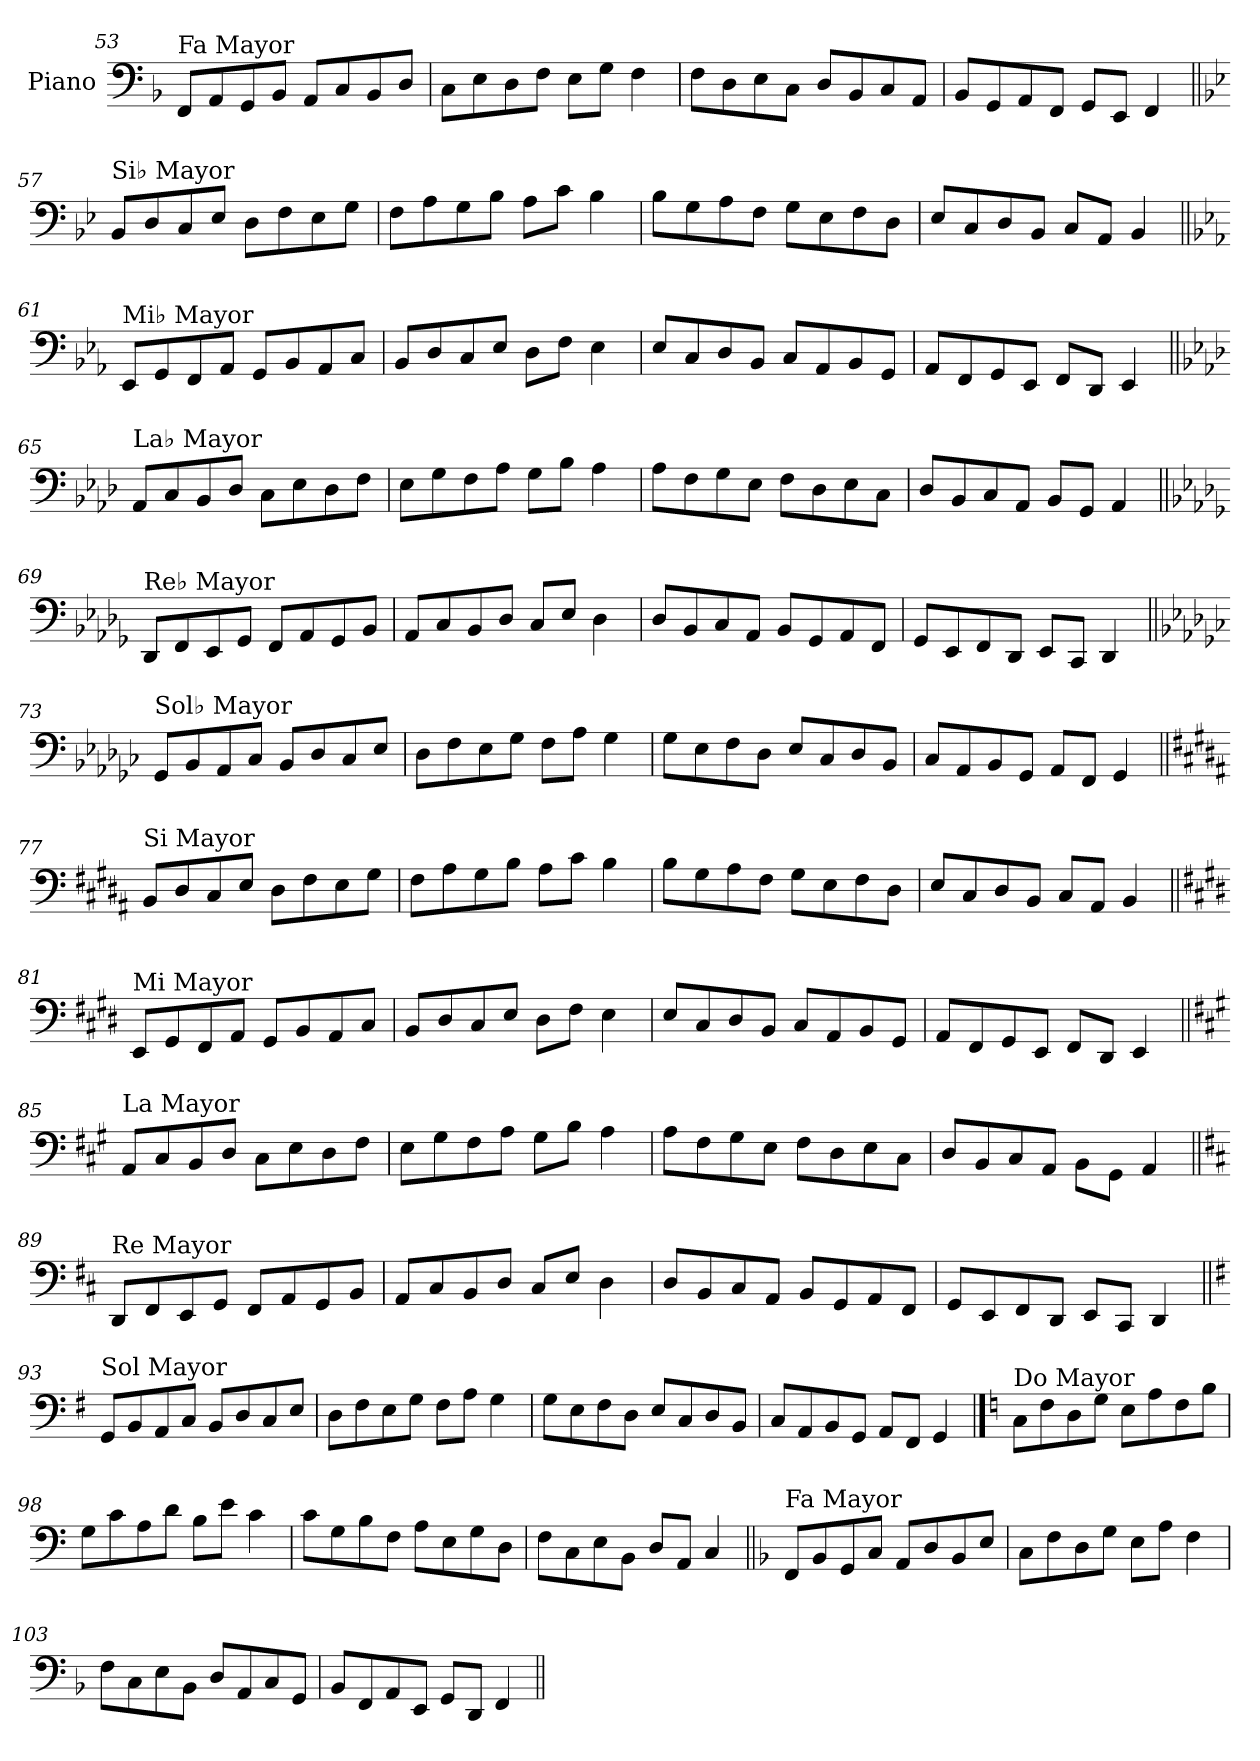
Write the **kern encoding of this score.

**kern
*part1
*staff1
*I"Piano
*I'Pno.
!!LO:LB:g=z
*clefF4
*k[b-]
=53
!LO:TX:a:t=Fa Mayor
8FF/L
8AA/
8GG/
8BB-/J
8AA/L
8C/
8BB-/
8D/J
=54
8C\L
8E\
8D\
8F\J
8E\L
8G\J
4F\
=55
8F\L
8D\
8E\
8C\J
8D/L
8BB-/
8C/
8AA/J
=56
8BB-/L
8GG/
8AA/
8FF/J
8GG/L
8EE/J
4FF/
!!LO:LB:g=z
=57||
*k[b-e-]
!LO:TX:a:t=Si♭ Mayor
8BB-/L
8D/
8C/
8E-/J
8D\L
8F\
8E-\
8G\J
=58
8F\L
8A\
8G\
8B-\J
8A\L
8c\J
4B-\
=59
8B-\L
8G\
8A\
8F\J
8G\L
8E-\
8F\
8D\J
=60
8E-/L
8C/
8D/
8BB-/J
8C/L
8AA/J
4BB-/
!!LO:LB:g=z
=61||
*k[b-e-a-]
!LO:TX:a:t=Mi♭ Mayor
8EE-/L
8GG/
8FF/
8AA-/J
8GG/L
8BB-/
8AA-/
8C/J
=62
8BB-/L
8D/
8C/
8E-/J
8D\L
8F\J
4E-\
=63
8E-/L
8C/
8D/
8BB-/J
8C/L
8AA-/
8BB-/
8GG/J
=64
8AA-/L
8FF/
8GG/
8EE-/J
8FF/L
8DD/J
4EE-/
!!LO:LB:g=z
=65||
*k[b-e-a-d-]
!LO:TX:a:t=La♭ Mayor
8AA-/L
8C/
8BB-/
8D-/J
8C\L
8E-\
8D-\
8F\J
=66
8E-\L
8G\
8F\
8A-\J
8G\L
8B-\J
4A-\
=67
8A-\L
8F\
8G\
8E-\J
8F\L
8D-\
8E-\
8C\J
=68
8D-/L
8BB-/
8C/
8AA-/J
8BB-/L
8GG/J
4AA-/
!!LO:LB:g=z
=69||
*k[b-e-a-d-g-]
!LO:TX:a:t=Re♭ Mayor
8DD-/L
8FF/
8EE-/
8GG-/J
8FF/L
8AA-/
8GG-/
8BB-/J
=70
8AA-/L
8C/
8BB-/
8D-/J
8C/L
8E-/J
4D-\
=71
8D-/L
8BB-/
8C/
8AA-/J
8BB-/L
8GG-/
8AA-/
8FF/J
=72
8GG-/L
8EE-/
8FF/
8DD-/J
8EE-/L
8CC/J
4DD-/
!!LO:LB:g=z
=73||
*k[b-e-a-d-g-c-]
!LO:TX:a:t=Sol♭ Mayor
8GG-/L
8BB-/
8AA-/
8C-/J
8BB-/L
8D-/
8C-/
8E-/J
=74
8D-\L
8F\
8E-\
8G-\J
8F\L
8A-\J
4G-\
=75
8G-\L
8E-\
8F\
8D-\J
8E-/L
8C-/
8D-/
8BB-/J
=76
8C-/L
8AA-/
8BB-/
8GG-/J
8AA-/L
8FF/J
4GG-/
!!LO:LB:g=z
=77||
*k[f#c#g#d#a#]
!LO:TX:a:t=Si Mayor
8BB/L
8D#/
8C#/
8E/J
8D#\L
8F#\
8E\
8G#\J
=78
8F#\L
8A#\
8G#\
8B\J
8A#\L
8c#\J
4B\
=79
8B\L
8G#\
8A#\
8F#\J
8G#\L
8E\
8F#\
8D#\J
=80
8E/L
8C#/
8D#/
8BB/J
8C#/L
8AA#/J
4BB/
!!LO:LB:g=z
=81||
*k[f#c#g#d#]
!LO:TX:a:t=Mi Mayor
8EE/L
8GG#/
8FF#/
8AA/J
8GG#/L
8BB/
8AA/
8C#/J
=82
8BB/L
8D#/
8C#/
8E/J
8D#\L
8F#\J
4E\
=83
8E/L
8C#/
8D#/
8BB/J
8C#/L
8AA/
8BB/
8GG#/J
=84
8AA/L
8FF#/
8GG#/
8EE/J
8FF#/L
8DD#/J
4EE/
!!LO:LB:g=z
=85||
*k[f#c#g#]
!LO:TX:a:t=La Mayor
8AA/L
8C#/
8BB/
8D/J
8C#\L
8E\
8D\
8F#\J
=86
8E\L
8G#\
8F#\
8A\J
8G#\L
8B\J
4A\
=87
8A\L
8F#\
8G#\
8E\J
8F#\L
8D\
8E\
8C#\J
=88
8D/L
8BB/
8C#/
8AA/J
8BB\L
8GG#\J
4AA/
!!LO:LB:g=z
=89||
*k[f#c#]
!LO:TX:a:t=Re Mayor
8DD/L
8FF#/
8EE/
8GG/J
8FF#/L
8AA/
8GG/
8BB/J
=90
8AA/L
8C#/
8BB/
8D/J
8C#/L
8E/J
4D\
=91
8D/L
8BB/
8C#/
8AA/J
8BB/L
8GG/
8AA/
8FF#/J
=92
8GG/L
8EE/
8FF#/
8DD/J
8EE/L
8CC#/J
4DD/
!!LO:LB:g=z
=93||
*k[f#]
!LO:TX:a:t=Sol Mayor
8GG/L
8BB/
8AA/
8C/J
8BB/L
8D/
8C/
8E/J
=94
8D\L
8F#\
8E\
8G\J
8F#\L
8A\J
4G\
=95
8G\L
8E\
8F#\
8D\J
8E/L
8C/
8D/
8BB/J
=96
8C/L
8AA/
8BB/
8GG/J
8AA/L
8FF#/J
4GG/
!!LO:PB:g=z
==97
*k[]
!LO:TX:a:t=Do Mayor
8C\L
8F\
8D\
8G\J
8E\L
8A\
8F\
8B\J
=98
8G\L
8c\
8A\
8d\J
8B\L
8e\J
4c\
=99
8c\L
8G\
8B\
8F\J
8A\L
8E\
8G\
8D\J
=100
8F\L
8C\
8E\
8BB\J
8D/L
8AA/J
4C/
!!LO:LB:g=z
=101||
*k[b-]
!LO:TX:a:t=Fa Mayor
8FF/L
8BB-/
8GG/
8C/J
8AA/L
8D/
8BB-/
8E/J
=102
8C\L
8F\
8D\
8G\J
8E\L
8A\J
4F\
=103
8F\L
8C\
8E\
8BB-\J
8D/L
8AA/
8C/
8GG/J
=104
8BB-/L
8FF/
8AA/
8EE/J
8GG/L
8DD/J
4FF/
=||
*-
